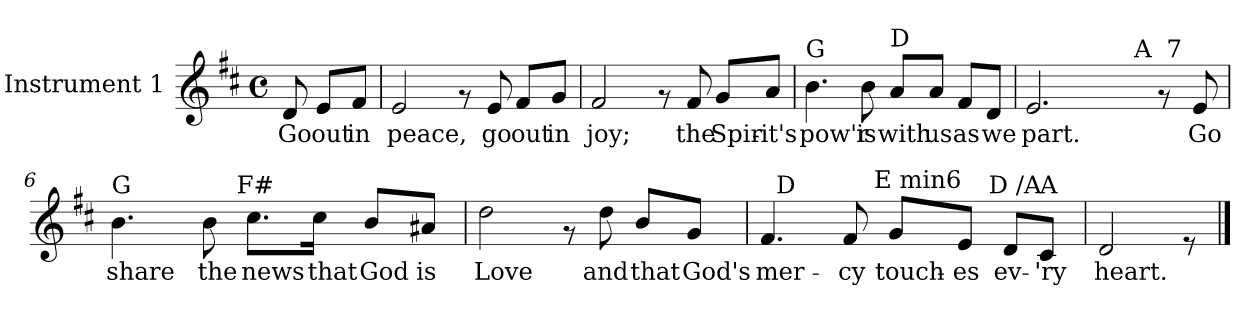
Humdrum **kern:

**kern	**text
*part1	*part1
*staff1	*staff1
*I"Instrument 1	*
!!LO:PB:g=z
*stria5	*
*clefG2	*
*k[f#c#]	*
*D:	*
*M4/4	*
*met(c)	*
=1	=1
!	!LO:LY:b:cj
8d/	Go
!	!LO:LY:b:cj
8e/L	out
!	!LO:LY:b:cj
8f#/J	in
=2	=2
!	!LO:LY:b:cj
2e/	peace,
8rf	.
!	!LO:LY:b:cj
8e/	go
!	!LO:LY:b:cj
8f#/L	out
!	!LO:LY:b:cj
8g/J	in
=3	=3
!	!LO:LY:b:cj
2f#/	joy;
8rf	.
!	!LO:LY:b:cj
8f#/	the
!	!LO:LY:b:cj
8g/L	Spir-
!	!LO:LY:b:cj
8a/J	-it's
!!LO:LB:g=z
=4	=4
!LO:TX:a:t=G	!
!	!LO:LY:b:cj
4.b\	pow'r
!	!LO:LY:b:cj
8b\	is
!LO:TX:a:t=D	!
!	!LO:LY:b:cj
8a/L	with
!	!LO:LY:b:cj
8a/J	us
!	!LO:LY:b:cj
8f#/L	as
!	!LO:LY:b:cj
8d/J	we
=5	=5
!LO:TX:a:t=E min	!
!	!LO:LY:b:cj
*^	*
*	*^	*
2.e/	2ryy	2ryy	part.
.	8ryy	4ryy	.
.	32ryy	.	.
!	!LO:TX:a:t=A	!	!
.	4ryy	.	.
8rf	.	64ryy	.
!	!	!LO:TX:a:t=7	!
.	.	8...ryy	.
!	!	!	!LO:LY:b:cj
8e/	.	.	Go
.	16.ryy	.	.
=6	=6	=6	=6
!LO:TX:a:t=G	!	!	!
!	!	!	!LO:LY:b:cj
*	*v	*v	*
4.b\	4ryy	share
.	8...ryy	.
!	!	!LO:LY:b:cj
8b\	.	the
!	!LO:TX:a:t=F#	!
.	2ryy	.
!	!	!LO:LY:b:cj
8.cc#\L	.	news
!	!	!LO:LY:b:cj
16cc#\Jk	.	that
!	!	!LO:LY:b:cj
8b/L	.	God
!	!	!LO:LY:b:cj
8a#X/J	.	is
.	64ryy	.
!!LO:LB:g=z	!!
=7	=7	=7
!LO:TX:a:t=B min G	!	!
!	!	!LO:LY:b:cj
*v	*v	*
2dd\	Love
8rf	.
!	!LO:LY:b:cj
8dd\	and
!	!LO:LY:b:cj
8b/L	that
!	!LO:LY:b:cj
8g/J	God's
=8	=8
!	!LO:LY:b:cj
*^	*
*	*^	*
*	*	*^	*
4.f#/	32ryy	4...ryy	2ryy	mer-
!	!LO:TX:a:t=D	!	!	!
.	2ryy	.	.	.
!	!	!	!	!LO:LY:b:cj
8f#/	.	.	.	-cy
!	!	!LO:TX:a:t=E min6	!	!
.	.	2ryy	.	.
!	!	!	!	!LO:LY:b:cj
8g/L	.	.	8..ryy	touch-
.	4...ryy	.	.	.
!	!	!	!	!LO:LY:b:cj
8e/J	.	.	.	-es
!	!	!	!LO:TX:a:t=D /A	!
.	.	.	4ryy	.
!	!	!	!	!LO:LY:b:cj
8d/L	.	.	.	ev-
!LO:TX:a:t=A	!	!	!	!
!	!	!	!	!LO:LY:b:cj
8c#/J	.	.	.	-'ry
.	.	32ryy	32ryy	.
=9	=9	=9	=9	=9
!LO:TX:a:t=D	!	!	!	!
!	!	!	!	!LO:LY:b:cj
*v	*v	*v	*v	*
2d/	heart.
8re	.
==	==
*-	*-
